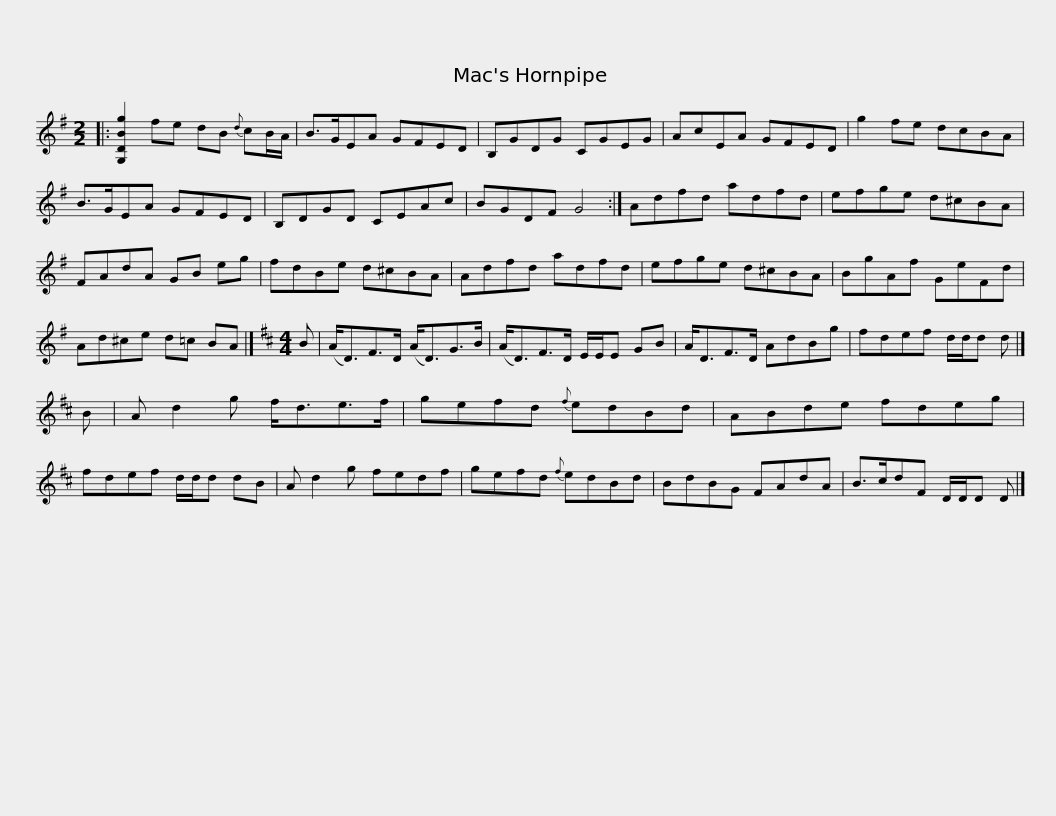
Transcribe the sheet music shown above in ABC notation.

X:1
L:1/8
M:2/2
I:linebreak $
K:G
V:1 treble
V:1
|: [G,DBg]2 fe dB{d} cB/A/ | B>GEA GFED | B,GDG CGEG | AcEA GFED | g2 fe dcBA |$ %5
 B>GEA GFED | B,DGD CEAc | BGDF G4 :| Adfd adfd | efge d^cBA |$ %10
 FAdA GB eg | fdBe d^cBA | Adfd adfd | efge d^cBA | BgAf GeFd |$ %15
 Ad^ce d=c BA |][K:D][M:4/4] B | (A<D)F>D (A<D)G>B | (A<D)F>D E/E/E GB | A<DF>D AdBg |$ %20
 fdef d/d/d d |] B | A d2 g f<de>f | gefd{f} edBd | ABde fdeg | %25
 fdef d/d/d dB |$ A d2 g fedf | gefd{f} edBd | BdBG FAdA | B>cdF D/D/D D |] %30
